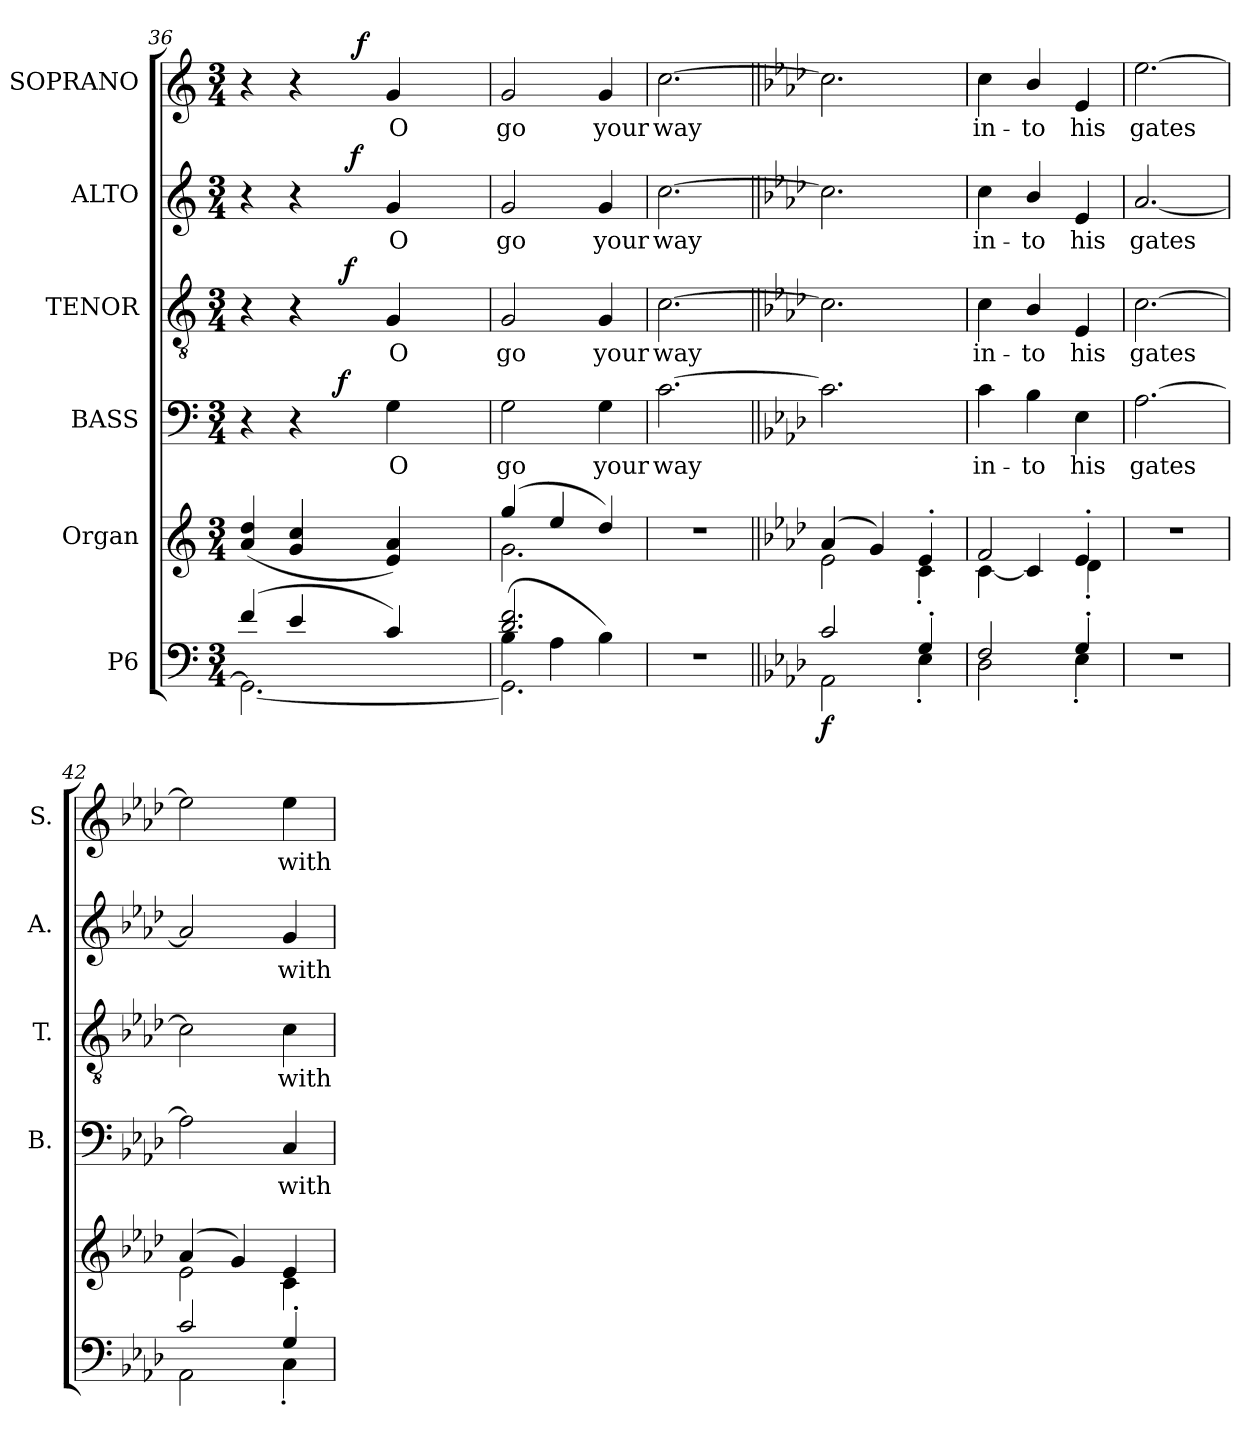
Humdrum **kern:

**kern	**dynam	**kern	**kern	**text	**dynam	**kern	**text	**dynam	**kern	**text	**dynam	**kern	**text	**dynam
*part6	*part6	*part5	*part4	*part4	*part4	*part3	*part3	*part3	*part2	*part2	*part2	*part1	*part1	*part1
*staff6	*staff6	*staff5	*staff4	*staff4	*staff4	*staff3	*staff3	*staff3	*staff2	*staff2	*staff2	*staff1	*staff1	*staff1
*I"P6	*	*I"Organ	*I"BASS	*	*	*I"TENOR	*	*	*I"ALTO	*	*	*I"SOPRANO	*	*
*	*	*	*I'B.	*	*	*I'T.	*	*	*I'A.	*	*	*I'S.	*	*
*clefF4	*	*clefG2	*clefF4	*	*	*clefGv2	*	*	*clefG2	*	*	*clefG2	*	*
*	*	*	*	*	*	*ITrd7c12	*	*	*	*	*	*	*	*
*k[]	*	*k[]	*k[]	*	*	*k[]	*	*	*k[]	*	*	*k[]	*	*
*C:	*	*C:	*C:	*	*	*C:	*	*	*C:	*	*	*C:	*	*
*M3/4	*	*M3/4	*M3/4	*	*	*M3/4	*	*	*M3/4	*	*	*M3/4	*	*
=36	=36	=36	=36	=36	=36	=36	=36	=36	=36	=36	=36	=36	=36	=36
*^	*	*	*^	*	*	*^	*	*	*^	*	*	*^	*	*
(4fi/	2.GGi\_	.	(4ai/ 4ddi	4r	4ryy	.	.	4r	4ryy	.	.	4r	4ryy	.	.	4r	4ryy	.	.
4ei/	.	.	4gi/ 4cci	4r	16ryy	.	.	4r	16ryy	.	.	4r	8ryy	.	.	4r	8ryy	.	.
.	.	.	.	.	32ryy	.	.	.	32ryy	.	.	.	.	.	.	.	.	.	.
.	.	.	.	.	64ryy	.	.	.	64ryy	.	.	.	.	.	.	.	.	.	.
.	.	.	.	.	256ryy	.	.	.	128...ryy	.	.	.	.	.	.	.	.	.	.
.	.	.	.	.	1024ryy	.	.	.	.	.	.	.	.	.	.	.	.	.	.
.	.	.	.	.	4ryy	.	f	.	.	.	.	.	.	.	.	.	.	.	.
.	.	.	.	.	.	.	.	.	4ryy	.	f	.	.	.	.	.	.	.	.
.	.	.	.	.	.	.	.	.	.	.	.	.	256ryy	.	.	.	128...ryy	.	.
.	.	.	.	.	.	.	.	.	.	.	.	.	1024ryy	.	.	.	.	.	.
.	.	.	.	.	.	.	.	.	.	.	.	.	4ryy	.	f	.	.	.	.
.	.	.	.	.	.	.	.	.	.	.	.	.	.	.	.	.	4ryy	.	f
!	!	!	!	!	!	!LO:LY:b:color=#000000	!	!	!	!	!	!	!	!	!	!	!	!	!
!	!	!	!	!	!	!	!	!	!	!LO:LY:b:color=#000000	!	!	!	!	!	!	!	!	!
!	!	!	!	!	!	!	!	!	!	!	!	!	!	!LO:LY:b:color=#000000	!	!	!	!	!
!	!	!	!	!	!	!	!	!	!	!	!	!	!	!	!	!	!	!LO:LY:b:color=#000000	!
4ci/)	.	.	4ei/ 4ai)	4Gi\	.	O	.	4GGi/	.	O	.	4gi/	.	O	.	4gi/	.	O	.
.	.	.	.	.	8ryy	.	.	.	.	.	.	.	.	.	.	.	.	.	.
.	.	.	.	.	.	.	.	.	8ryy	.	.	.	.	.	.	.	.	.	.
.	.	.	.	.	.	.	.	.	.	.	.	.	16ryy	.	.	.	.	.	.
.	.	.	.	.	.	.	.	.	.	.	.	.	.	.	.	.	16ryy	.	.
.	.	.	.	.	.	.	.	.	.	.	.	.	32ryy	.	.	.	.	.	.
.	.	.	.	.	.	.	.	.	.	.	.	.	.	.	.	.	32ryy	.	.
.	.	.	.	.	.	.	.	.	.	.	.	.	64ryy	.	.	.	.	.	.
.	.	.	.	.	.	.	.	.	.	.	.	.	.	.	.	.	64ryy	.	.
.	.	.	.	.	128ryy	.	.	.	.	.	.	.	128ryy	.	.	.	.	.	.
.	.	.	.	.	512.ryy	.	.	.	.	.	.	.	512.ryy	.	.	.	.	.	.
.	.	.	.	.	.	.	.	.	1024ryy	.	.	.	.	.	.	.	1024ryy	.	.
*	*	*	*	*v	*v	*	*	*	*	*	*	*v	*v	*	*	*v	*v	*	*
*	*	*	*	*	*	*	*v	*v	*	*	*	*	*	*	*	*
=37	=37	=37	=37	=37	=37	=37	=37	=37	=37	=37	=37	=37	=37	=37	=37
*	*^	*	*^	*	*	*	*	*	*	*	*	*	*	*	*
*	*	*	*	*	*	*^	*	*	*^	*	*	*^	*	*	*^	*	*
!	!	!	!	!	!	!	!	!LO:LY:b:color=#000000	!	!	!	!	!	!	!	!	!	!	!	!	!
*	*	*	*	*	*	*v	*v	*	*	*	*	*	*	*v	*v	*	*	*v	*v	*	*
*	*	*	*	*	*	*	*	*	*v	*v	*	*	*	*	*	*	*	*
*	*	*	*	*	*	*^	*	*	*^	*	*	*^	*	*	*^	*	*
!	!	!	!	!	!	!	!	!	!	!	!	!LO:LY:b:color=#000000	!	!	!	!	!	!	!	!	!
*	*	*	*	*	*	*v	*v	*	*	*	*	*	*	*v	*v	*	*	*v	*v	*	*
*	*	*	*	*	*	*	*	*	*v	*v	*	*	*	*	*	*	*	*
*	*	*	*	*	*	*^	*	*	*^	*	*	*^	*	*	*^	*	*
!	!	!	!	!	!	!	!	!	!	!	!	!	!	!	!	!LO:LY:b:color=#000000	!	!	!	!	!
*	*	*	*	*	*	*v	*v	*	*	*	*	*	*	*v	*v	*	*	*v	*v	*	*
*	*	*	*	*	*	*	*	*	*v	*v	*	*	*	*	*	*	*	*
*	*	*	*	*	*	*^	*	*	*^	*	*	*^	*	*	*^	*	*
!	!	!	!	!	!	!	!	!	!	!	!	!	!	!	!	!	!	!	!	!LO:LY:b:color=#000000	!
*	*	*	*	*	*	*v	*v	*	*	*	*	*	*	*v	*v	*	*	*v	*v	*	*
*	*	*	*	*	*	*	*	*	*v	*v	*	*	*	*	*	*	*	*
2.di/ 2.fi	2.GGi\]	(4Bi\	.	(4ggi/	2.gi\	2Gi\	go	.	2GGi/	go	.	2gi/	go	.	2gi/	go	.
.	.	4Ai\	.	4eei/	.	.	.	.	.	.	.	.	.	.	.	.	.
!	!	!	!	!	!	!	!LO:LY:b:color=#000000	!	!	!	!	!	!	!	!	!	!
!	!	!	!	!	!	!	!	!	!	!LO:LY:b:color=#000000	!	!	!	!	!	!	!
!	!	!	!	!	!	!	!	!	!	!	!	!	!LO:LY:b:color=#000000	!	!	!	!
!	!	!	!	!	!	!	!	!	!	!	!	!	!	!	!	!LO:LY:b:color=#000000	!
.	.	4Bi\)	.	4ddi/)	.	4Gi\	your	.	4GGi/	your	.	4gi/	your	.	4gi/	your	.
*	*	*	*	*v	*v	*	*	*	*	*	*	*	*	*	*	*	*
=38	=38	=38	=38	=38	=38	=38	=38	=38	=38	=38	=38	=38	=38	=38	=38	=38
!LO:N:vis=1	!	!	!	!LO:N:vis=1	!	!	!	!	!	!	!	!	!	!	!	!
*v	*v	*v	*	*	*	*	*	*	*	*	*	*	*	*	*	*
*^	*	*	*	*	*	*	*	*	*	*	*	*	*	*
*	*^	*	*	*	*	*	*	*	*	*	*	*	*	*	*
!	!	!	!	!	!	!LO:LY:b:color=#000000	!	!	!	!	!	!	!	!	!	!
*v	*v	*v	*	*	*	*	*	*	*	*	*	*	*	*	*	*
*^	*	*	*	*	*	*	*	*	*	*	*	*	*	*
*	*^	*	*	*	*	*	*	*	*	*	*	*	*	*	*
!	!	!	!	!	!	!	!	!	!LO:LY:b:color=#000000	!	!	!	!	!	!	!
*v	*v	*v	*	*	*	*	*	*	*	*	*	*	*	*	*	*
*^	*	*	*	*	*	*	*	*	*	*	*	*	*	*
*	*^	*	*	*	*	*	*	*	*	*	*	*	*	*	*
!	!	!	!	!	!	!	!	!	!	!	!	!LO:LY:b:color=#000000	!	!	!	!
*v	*v	*v	*	*	*	*	*	*	*	*	*	*	*	*	*	*
*^	*	*	*	*	*	*	*	*	*	*	*	*	*	*
*	*^	*	*	*	*	*	*	*	*	*	*	*	*	*	*
!	!	!	!	!	!	!	!	!	!	!	!	!	!	!	!LO:LY:b:color=#000000	!
*v	*v	*v	*	*	*	*	*	*	*	*	*	*	*	*	*	*
2.r	.	2.r	[2.ci\	way	.	[2.Ci\	way	.	[2.cci\	way	.	[2.cci\	way	.
!!LO:PB:g=z
=39||	=39||	=39||	=39||	=39||	=39||	=39||	=39||	=39||	=39||	=39||	=39||	=39||	=39||	=39||
*k[b-e-a-d-]	*	*k[b-e-a-d-]	*k[b-e-a-d-]	*	*	*k[b-e-a-d-]	*	*	*k[b-e-a-d-]	*	*	*k[b-e-a-d-]	*	*
*A-:	*	*A-:	*A-:	*	*	*A-:	*	*	*A-:	*	*	*A-:	*	*
*^	*	*^	*	*	*	*	*	*	*	*	*	*	*	*
2ci/	2AA-i\	f	(4a-i/	2e-i\	2.ci\]	.	.	2.Ci\]	.	.	2.cci\]	.	.	2.cci\]	.	.
.	.	.	4gi/)	.	.	.	.	.	.	.	.	.	.	.	.	.
4G'i/	4E-'i\	.	4e-'i/	4c'i\	.	.	.	.	.	.	.	.	.	.	.	.
=40	=40	=40	=40	=40	=40	=40	=40	=40	=40	=40	=40	=40	=40	=40	=40	=40
!	!	!	!	!	!	!LO:LY:b:color=#000000	!	!	!	!	!	!	!	!	!	!
!	!	!	!	!	!	!	!	!	!LO:LY:b:color=#000000	!	!	!	!	!	!	!
!	!	!	!	!	!	!	!	!	!	!	!	!LO:LY:b:color=#000000	!	!	!	!
!	!	!	!	!	!	!	!	!	!	!	!	!	!	!	!LO:LY:b:color=#000000	!
2Fi/	2D-i\	.	2fi/	[4ci\	4ci\	in-	.	4Ci\	in-	.	4cci\	in-	.	4cci\	in-	.
!	!	!	!	!	!	!LO:LY:b:color=#000000	!	!	!	!	!	!	!	!	!	!
!	!	!	!	!	!	!	!	!	!LO:LY:b:color=#000000	!	!	!	!	!	!	!
!	!	!	!	!	!	!	!	!	!	!	!	!LO:LY:b:color=#000000	!	!	!	!
!	!	!	!	!	!	!	!	!	!	!	!	!	!	!	!LO:LY:b:color=#000000	!
.	.	.	.	4ci/]	4B-i\	-to	.	4BB-i/	-to	.	4b-i/	-to	.	4b-i/	-to	.
!	!	!	!	!	!	!LO:LY:b:color=#000000	!	!	!	!	!	!	!	!	!	!
!	!	!	!	!	!	!	!	!	!LO:LY:b:color=#000000	!	!	!	!	!	!	!
!	!	!	!	!	!	!	!	!	!	!	!	!LO:LY:b:color=#000000	!	!	!	!
!	!	!	!	!	!	!	!	!	!	!	!	!	!	!	!LO:LY:b:color=#000000	!
4G'i/	4E-'i\	.	4e-'i/	4d-'i\	4E-i\	his	.	4EE-i/	his	.	4e-i/	his	.	4e-i/	his	.
=41	=41	=41	=41	=41	=41	=41	=41	=41	=41	=41	=41	=41	=41	=41	=41	=41
!LO:N:vis=1	!	!	!LO:N:vis=1	!	!	!	!	!	!	!	!	!	!	!	!	!
*v	*v	*	*	*	*	*	*	*	*	*	*	*	*	*	*	*
*	*	*v	*v	*	*	*	*	*	*	*	*	*	*	*	*
*^	*	*^	*	*	*	*	*	*	*	*	*	*	*	*
!	!	!	!	!	!	!LO:LY:b:color=#000000	!	!	!	!	!	!	!	!	!	!
*v	*v	*	*	*	*	*	*	*	*	*	*	*	*	*	*	*
*	*	*v	*v	*	*	*	*	*	*	*	*	*	*	*	*
*^	*	*^	*	*	*	*	*	*	*	*	*	*	*	*
!	!	!	!	!	!	!	!	!	!LO:LY:b:color=#000000	!	!	!	!	!	!	!
*v	*v	*	*	*	*	*	*	*	*	*	*	*	*	*	*	*
*	*	*v	*v	*	*	*	*	*	*	*	*	*	*	*	*
*^	*	*^	*	*	*	*	*	*	*	*	*	*	*	*
!	!	!	!	!	!	!	!	!	!	!	!	!LO:LY:b:color=#000000	!	!	!	!
*v	*v	*	*	*	*	*	*	*	*	*	*	*	*	*	*	*
*	*	*v	*v	*	*	*	*	*	*	*	*	*	*	*	*
*^	*	*^	*	*	*	*	*	*	*	*	*	*	*	*
!	!	!	!	!	!	!	!	!	!	!	!	!	!	!	!LO:LY:b:color=#000000	!
*v	*v	*	*	*	*	*	*	*	*	*	*	*	*	*	*	*
*	*	*v	*v	*	*	*	*	*	*	*	*	*	*	*	*
2.r	.	2.r	[2.A-i\	gates	.	[2.Ci\	gates	.	[2.a-i/	gates	.	[2.ee-i\	gates	.
=42	=42	=42	=42	=42	=42	=42	=42	=42	=42	=42	=42	=42	=42	=42
*^	*	*^	*	*	*	*	*	*	*	*	*	*	*	*
2ci/	2AA-i\	.	(4a-i/	2e-i\	2A-i\]	.	.	2Ci\]	.	.	2a-i/]	.	.	2ee-i\]	.	.
.	.	.	4gi/)	.	.	.	.	.	.	.	.	.	.	.	.	.
!	!	!	!	!	!	!LO:LY:b:color=#000000	!	!	!	!	!	!	!	!	!	!
!	!	!	!	!	!	!	!	!	!LO:LY:b:color=#000000	!	!	!	!	!	!	!
!	!	!	!	!	!	!	!	!	!	!	!	!LO:LY:b:color=#000000	!	!	!	!
!	!	!	!	!	!	!	!	!	!	!	!	!	!	!	!LO:LY:b:color=#000000	!
4G'i/	4C'i\	.	4e-i/	4ci\	4Ci/	with	.	4Ci\	with	.	4gi/	with	.	4ee-i\	with	.
*v	*v	*	*	*	*	*	*	*	*	*	*	*	*	*	*	*
*	*	*v	*v	*	*	*	*	*	*	*	*	*	*	*	*
=	=	=	=	=	=	=	=	=	=	=	=	=	=	=
*-	*-	*-	*-	*-	*-	*-	*-	*-	*-	*-	*-	*-	*-	*-
